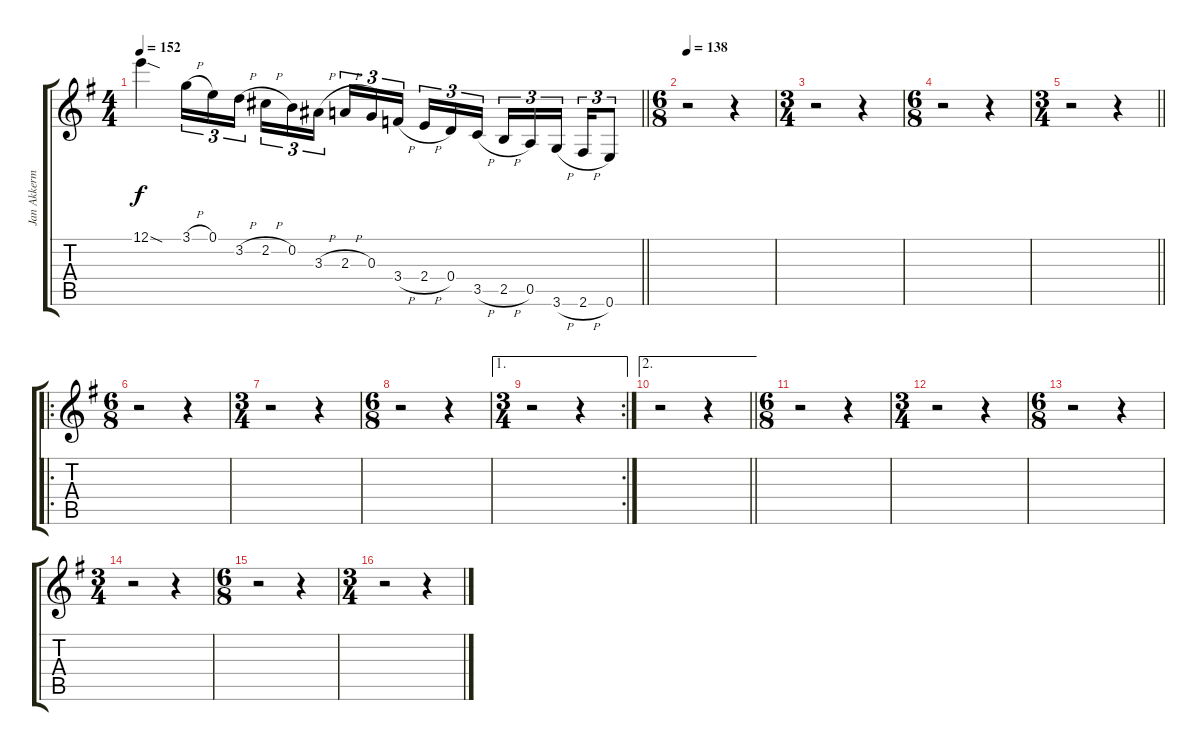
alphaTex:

\track ("Jan Akkerman Solo Guitar" "Jan Akkerm") {instrument distortionguitar}
\staff {score tabs}
\tuning (E4 B3 G3 D3 A2 E2) {hide}
\ts (4 4)
\tempo 152
\clef g2
\barLineRight lightlight
\ks g
12.1{sod}.4{dy f} 3.1{h}.16{tu (3 2)} 0.1.16{tu (3 2)} 3.2{h}.16{tu (3 2)} 2.2{h}.16{tu (3 2)} 0.2.16{tu (3 2)} 3.3{h}.16{tu (3 2)} 2.3{h}.16{tu (3 2)} 0.3.16{tu (3 2)} 3.4{h}.16{tu (3 2)} 2.4{h}.16{tu (3 2)} 0.4.16{tu (3 2)} 3.5{h}.16{tu (3 2)} 2.5{h}.16{tu (3 2)} 0.5.16{tu (3 2)} 3.6{h}.16{tu (3 2)} 2.6{h}.16{tu (3 2)} 0.6.8{tu (3 2)} |
\ts (6 8)
\tempo 138
r.2 r.4 |
\ts (3 4)
r.2 r.4 |
\ts (6 8)
r.2 r.4 |
\ts (3 4)
\barLineRight lightlight
r.2 r.4 |
\ro
\ts (6 8)
r.2 r.4 |
\ts (3 4)
r.2 r.4 |
\ts (6 8)
r.2 r.4 |
\ae 1
\rc 2
\ts (3 4)
r.2 r.4 |
\ae 2
\barLineRight lightlight
r.2 r.4 |
\ts (6 8)
r.2 r.4 |
\ts (3 4)
r.2 r.4 |
\ts (6 8)
r.2 r.4 |
\ts (3 4)
r.2 r.4 |
\ts (6 8)
r.2 r.4 |
\ts (3 4)
r.2 r.4
